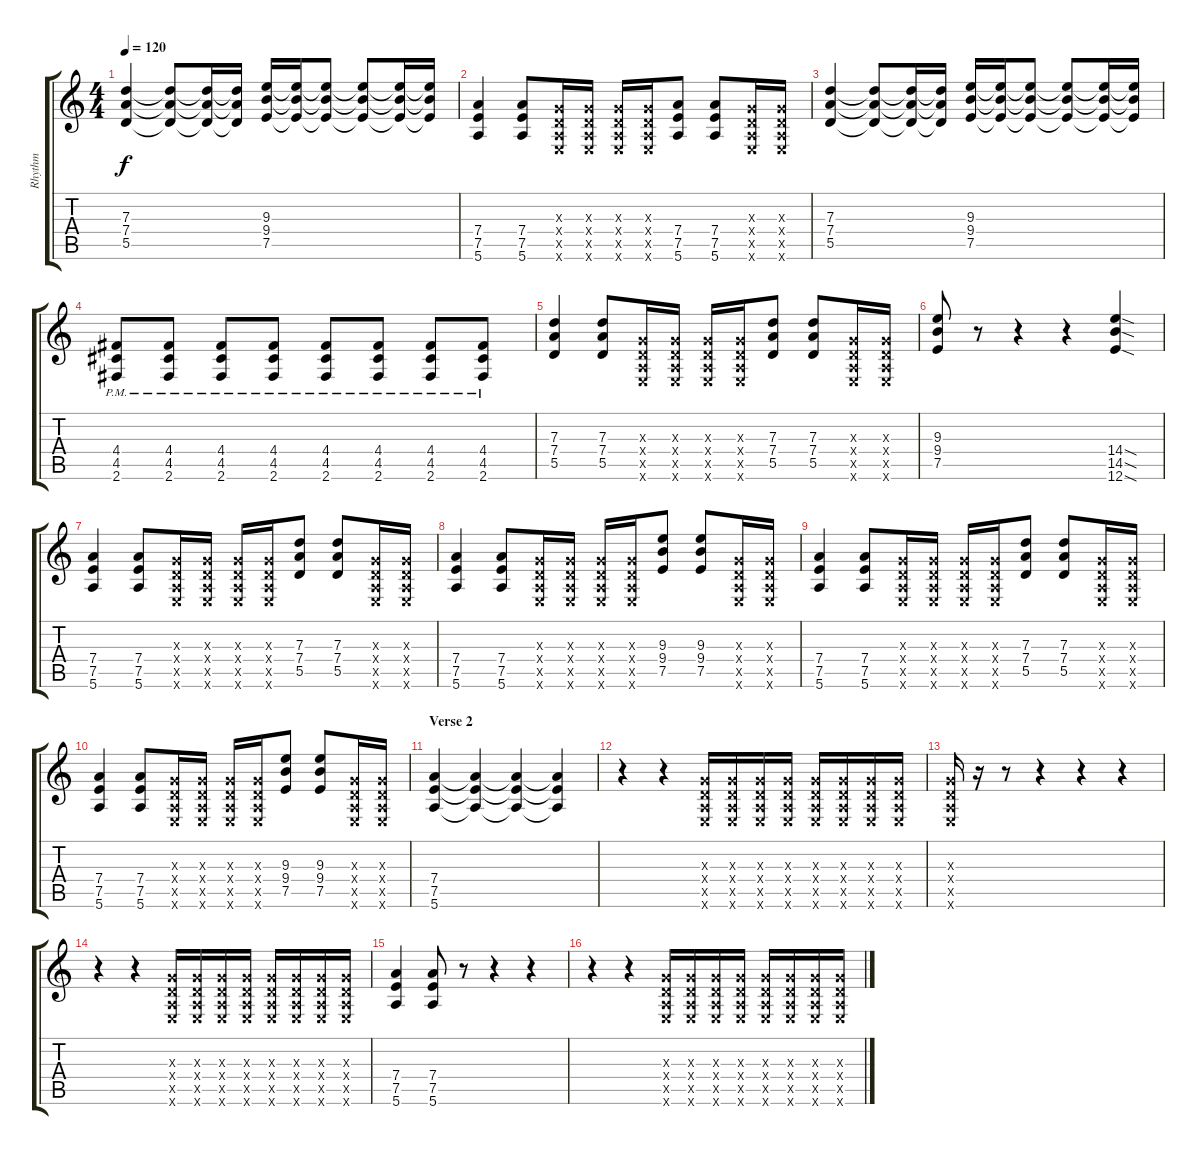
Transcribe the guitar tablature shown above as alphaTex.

\track ("Rhythm" "Rhythm") {instrument distortionguitar}
\staff {score tabs}
\tuning (E4 B3 G3 D3 A2 E2) {hide}
\ts (4 4)
\tempo 120
\clef g2
\ks c
(7.3 7.4 5.5).4{dy f} (7.3{t} 7.4{t} 5.5{t}).8 (7.3{t} 7.4{t} 5.5{t}).16 (7.3{t} 7.4{t} 5.5{t}).16 (9.3 9.4 7.5).16 (9.3{t} 9.4{t} 7.5{t}).16 (9.3{t} 9.4{t} 7.5{t}).8 (9.3{t} 9.4{t} 7.5{t}).8 (9.3{t} 9.4{t} 7.5{t}).16 (9.3{t} 9.4{t} 7.5{t}).16 |
(7.4 7.5 5.6).4 (7.4 7.5 5.6).8 (0.3{x} 0.4{x} 0.5{x} 0.6{x}).16 (0.3{x} 0.4{x} 0.5{x} 0.6{x}).16 (0.3{x} 0.4{x} 0.5{x} 0.6{x}).16 (0.3{x} 0.4{x} 0.5{x} 0.6{x}).16 (7.4 7.5 5.6).8 (7.4 7.5 5.6).8 (0.3{x} 0.4{x} 0.5{x} 0.6{x}).16 (0.3{x} 0.4{x} 0.5{x} 0.6{x}).16 |
(7.3 7.4 5.5).4 (7.3{t} 7.4{t} 5.5{t}).8 (7.3{t} 7.4{t} 5.5{t}).16 (7.3{t} 7.4{t} 5.5{t}).16 (9.3 9.4 7.5).16 (9.3{t} 9.4{t} 7.5{t}).16 (9.3{t} 9.4{t} 7.5{t}).8 (9.3{t} 9.4{t} 7.5{t}).8 (9.3{t} 9.4{t} 7.5{t}).16 (9.3{t} 9.4{t} 7.5{t}).16 |
(4.4 4.5 2.6{pm}).8 (4.4 4.5 2.6{pm}).8 (4.4 4.5 2.6{pm}).8 (4.4 4.5 2.6{pm}).8 (4.4 4.5 2.6{pm}).8 (4.4 4.5 2.6{pm}).8 (4.4 4.5 2.6{pm}).8 (4.4 4.5 2.6{pm}).8 |
(7.3 7.4 5.5).4 (7.3 7.4 5.5).8 (0.3{x} 0.4{x} 0.5{x} 0.6{x}).16 (0.3{x} 0.4{x} 0.5{x} 0.6{x}).16 (0.3{x} 0.4{x} 0.5{x} 0.6{x}).16 (0.3{x} 0.4{x} 0.5{x} 0.6{x}).16 (7.3 7.4 5.5).8 (7.3 7.4 5.5).8 (0.3{x} 0.4{x} 0.5{x} 0.6{x}).16 (0.3{x} 0.4{x} 0.5{x} 0.6{x}).16 |
(9.3 9.4 7.5).8 r.8 r.4 r.4 (14.4{sod} 14.5{sod} 12.6{sod}).4 |
(7.4 7.5 5.6).4 (7.4 7.5 5.6).8 (0.3{x} 0.4{x} 0.5{x} 0.6{x}).16 (0.3{x} 0.4{x} 0.5{x} 0.6{x}).16 (0.3{x} 0.4{x} 0.5{x} 0.6{x}).16 (0.3{x} 0.4{x} 0.5{x} 0.6{x}).16 (7.3 7.4 5.5).8 (7.3 7.4 5.5).8 (0.3{x} 0.4{x} 0.5{x} 0.6{x}).16 (0.3{x} 0.4{x} 0.5{x} 0.6{x}).16 |
(7.4 7.5 5.6).4 (7.4 7.5 5.6).8 (0.3{x} 0.4{x} 0.5{x} 0.6{x}).16 (0.3{x} 0.4{x} 0.5{x} 0.6{x}).16 (0.3{x} 0.4{x} 0.5{x} 0.6{x}).16 (0.3{x} 0.4{x} 0.5{x} 0.6{x}).16 (9.3 9.4 7.5).8 (9.3 9.4 7.5).8 (0.3{x} 0.4{x} 0.5{x} 0.6{x}).16 (0.3{x} 0.4{x} 0.5{x} 0.6{x}).16 |
(7.4 7.5 5.6).4 (7.4 7.5 5.6).8 (0.3{x} 0.4{x} 0.5{x} 0.6{x}).16 (0.3{x} 0.4{x} 0.5{x} 0.6{x}).16 (0.3{x} 0.4{x} 0.5{x} 0.6{x}).16 (0.3{x} 0.4{x} 0.5{x} 0.6{x}).16 (7.3 7.4 5.5).8 (7.3 7.4 5.5).8 (0.3{x} 0.4{x} 0.5{x} 0.6{x}).16 (0.3{x} 0.4{x} 0.5{x} 0.6{x}).16 |
(7.4 7.5 5.6).4 (7.4 7.5 5.6).8 (0.3{x} 0.4{x} 0.5{x} 0.6{x}).16 (0.3{x} 0.4{x} 0.5{x} 0.6{x}).16 (0.3{x} 0.4{x} 0.5{x} 0.6{x}).16 (0.3{x} 0.4{x} 0.5{x} 0.6{x}).16 (9.3 9.4 7.5).8 (9.3 9.4 7.5).8 (0.3{x} 0.4{x} 0.5{x} 0.6{x}).16 (0.3{x} 0.4{x} 0.5{x} 0.6{x}).16 |
\section ("" "Verse 2")
(7.4 7.5 5.6).4{volume 11} (7.4{t} 7.5{t} 5.6{t}).4 (7.4{t} 7.5{t} 5.6{t}).4 (7.4{t} 7.5{t} 5.6{t}).4 |
r.4 r.4 (0.3{x} 0.4{x} 0.5{x} 0.6{x}).16 (0.3{x} 0.4{x} 0.5{x} 0.6{x}).16 (0.3{x} 0.4{x} 0.5{x} 0.6{x}).16 (0.3{x} 0.4{x} 0.5{x} 0.6{x}).16 (0.3{x} 0.4{x} 0.5{x} 0.6{x}).16 (0.3{x} 0.4{x} 0.5{x} 0.6{x}).16 (0.3{x} 0.4{x} 0.5{x} 0.6{x}).16 (0.3{x} 0.4{x} 0.5{x} 0.6{x}).16 |
(0.3{x} 0.4{x} 0.5{x} 0.6{x}).16 r.16 r.8 r.4 r.4 r.4 |
r.4 r.4 (0.3{x} 0.4{x} 0.5{x} 0.6{x}).16 (0.3{x} 0.4{x} 0.5{x} 0.6{x}).16 (0.3{x} 0.4{x} 0.5{x} 0.6{x}).16 (0.3{x} 0.4{x} 0.5{x} 0.6{x}).16 (0.3{x} 0.4{x} 0.5{x} 0.6{x}).16 (0.3{x} 0.4{x} 0.5{x} 0.6{x}).16 (0.3{x} 0.4{x} 0.5{x} 0.6{x}).16 (0.3{x} 0.4{x} 0.5{x} 0.6{x}).16 |
(7.4 7.5 5.6).4 (7.4 7.5 5.6).8 r.8 r.4 r.4 |
r.4 r.4 (0.3{x} 0.4{x} 0.5{x} 0.6{x}).16 (0.3{x} 0.4{x} 0.5{x} 0.6{x}).16 (0.3{x} 0.4{x} 0.5{x} 0.6{x}).16 (0.3{x} 0.4{x} 0.5{x} 0.6{x}).16 (0.3{x} 0.4{x} 0.5{x} 0.6{x}).16 (0.3{x} 0.4{x} 0.5{x} 0.6{x}).16 (0.3{x} 0.4{x} 0.5{x} 0.6{x}).16 (0.3{x} 0.4{x} 0.5{x} 0.6{x}).16
